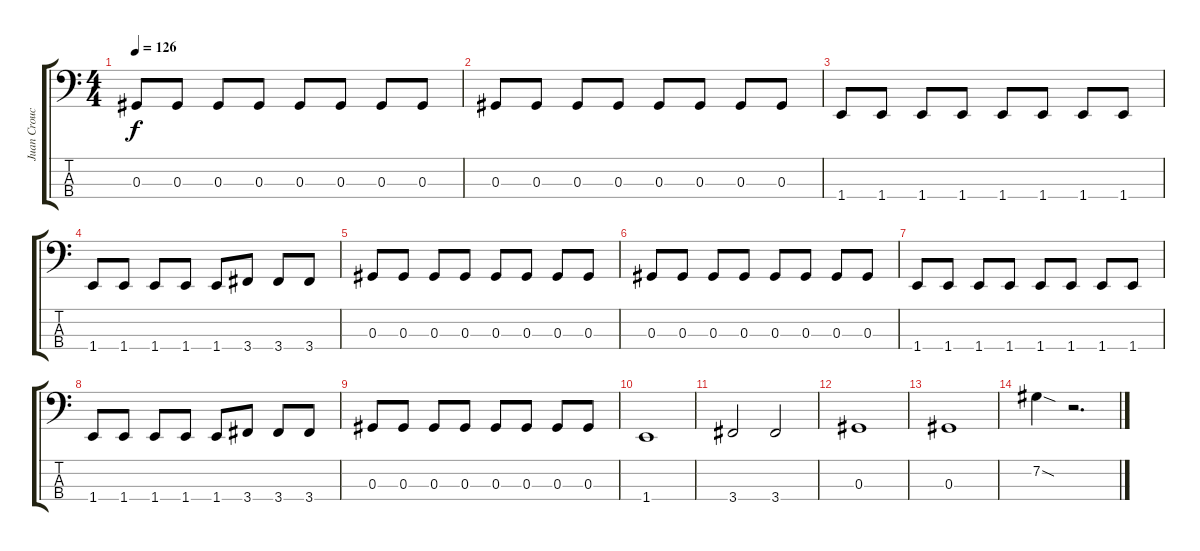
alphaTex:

\track ("Juan Croucier" "Juan Crouc") {instrument electricbassfinger}
\staff {score tabs}
\tuning (Gb2 Db2 Ab1 Eb1) {hide}
\ts (4 4)
\tempo 126
\clef f4
\ks c
0.3.8{dy f} 0.3.8 0.3.8 0.3.8 0.3.8 0.3.8 0.3.8 0.3.8 |
0.3.8 0.3.8 0.3.8 0.3.8 0.3.8 0.3.8 0.3.8 0.3.8 |
1.4.8 1.4.8 1.4.8 1.4.8 1.4.8 1.4.8 1.4.8 1.4.8 |
1.4.8 1.4.8 1.4.8 1.4.8 1.4.8 3.4.8 3.4.8 3.4.8 |
0.3.8 0.3.8 0.3.8 0.3.8 0.3.8 0.3.8 0.3.8 0.3.8 |
0.3.8 0.3.8 0.3.8 0.3.8 0.3.8 0.3.8 0.3.8 0.3.8 |
1.4.8 1.4.8 1.4.8 1.4.8 1.4.8 1.4.8 1.4.8 1.4.8 |
1.4.8 1.4.8 1.4.8 1.4.8 1.4.8 3.4.8 3.4.8 3.4.8 |
0.3.8 0.3.8 0.3.8 0.3.8 0.3.8 0.3.8 0.3.8 0.3.8 |
1.4.1 |
3.4.2 3.4.2 |
0.3.1 |
0.3.1 |
7.2{sod}.4 r.2{d}
